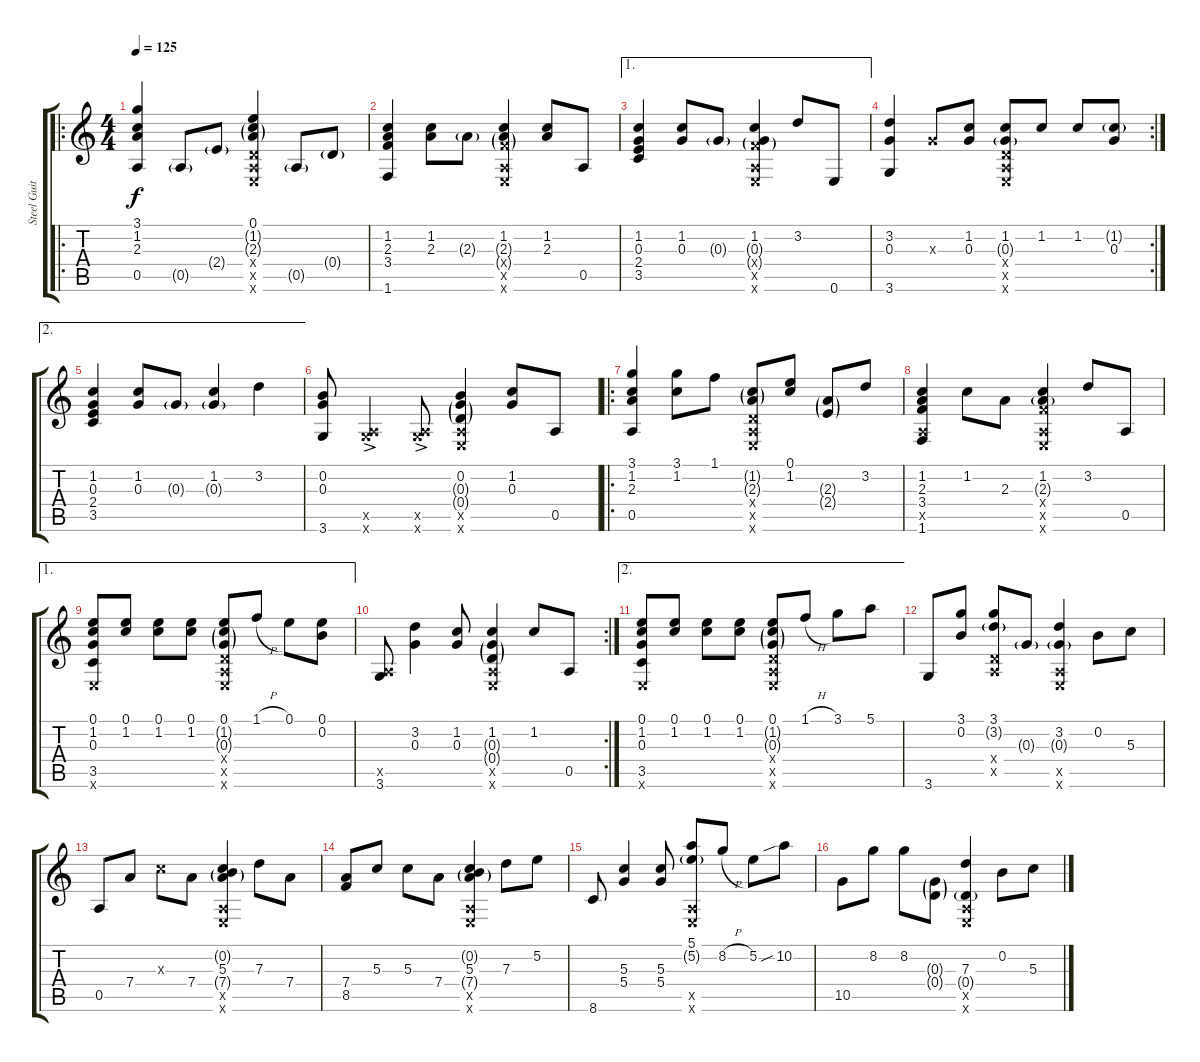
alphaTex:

\track ("Steel Guitar" "Steel Guit") {instrument acousticguitarsteel}
\staff {score tabs}
\tuning (E4 B3 G3 D3 A2 E2) {hide}
\ro
\ts (4 4)
\tempo 125
\clef g2
\ks c
(3.1 1.2 2.3 0.5).4{dy f} 0.5{g}.8 2.4{g}.8 (0.1 1.2{g} 2.3{g} 0.4{x} 0.5{x} 0.6{x}).4 0.5{g}.8 0.4{g}.8 |
(1.2 2.3 3.4 1.6).4 (1.2 2.3).8 2.3{g}.8 (1.2 2.3{g} 3.4{g x} 0.5{x} 0.6{x}).4 (1.2 2.3).8 0.5.8 |
\ae 1
(1.2 0.3 2.4 3.5).4 (1.2 0.3).8 0.3{g}.8 (1.2 0.3{g} 3.4{g x} 0.5{x} 0.6{x}).4 3.2.8 0.6.8 |
\rc 2
(3.2 0.3 3.6).4 0.3{x}.8 (1.2 0.3).8 (1.2 0.3{g} 0.4{x} 0.5{x} 0.6{x}).8 1.2.8 1.2.8 (1.2{g} 0.3).8 |
\ae 2
(1.2 0.3 2.4 3.5).4 (1.2 0.3).8 0.3{g}.8 (1.2 0.3{g}).4 3.2.4 |
(0.2 0.3 3.6).8 (0.5{x} 3.6{ac x}).4 (0.5{x} 3.6{ac x}).8 (0.2 0.3{g} 0.4{g} 0.5{x} 0.6{x}).4 (1.2 0.3).8 0.5.8 |
\ro
(3.1 1.2 2.3 0.5).4 (3.1 1.2).8 1.1.8 (1.2{g} 2.3{g} 0.4{x} 0.5{x} 0.6{x}).8 (0.1 1.2).8 (2.3{g} 2.4{g}).8 3.2.8 |
(1.2 2.3 3.4 0.5{x} 1.6).4 1.2.8 2.3.8 (1.2 2.3{g} 3.4{x} 0.5{x} 0.6{x}).4 3.2.8 0.5.8 |
\ae 1
(0.1 1.2 0.3 3.5 0.6{x}).8 (0.1 1.2).8 (0.1 1.2).8 (0.1 1.2).8 (0.1 1.2{g} 0.3{g} 0.4{x} 0.5{x} 0.6{x}).8 1.1{h}.8 0.1.8 (0.1 0.2).8 |
\rc 2
(0.5{x} 3.6).8 (3.2 0.3).4 (1.2 0.3).8 (1.2 0.3{g} 0.4{g} 0.5{x} 0.6{x}).4 1.2.8 0.5.8 |
\ae 2
(0.1 1.2 0.3 3.5 0.6{x}).8 (0.1 1.2).8 (0.1 1.2).8 (0.1 1.2).8 (0.1 1.2{g} 0.3{g} 0.4{x} 0.5{x} 0.6{x}).8 1.1{h}.8 3.1.8 5.1.8 |
3.6.8 (3.1 0.2).8 (3.1 3.2{g} 0.4{x} 0.5{x}).8 0.3{g}.8 (3.2 0.3{g} 0.5{x} 0.6{x}).4 0.2.8 5.3.8 |
0.5.8 7.4.8 5.3{x}.8 7.4.8 (0.2{g} 5.3 7.4{g} 0.5{x} 0.6{x}).4 7.3.8 7.4.8 |
(7.4 8.5).8 5.3.8 5.3.8 7.4.8 (0.2{g} 5.3 7.4{g} 0.5{x} 0.6{x}).4 7.3.8 5.2.8 |
8.6.8 (5.3 5.4).4 (5.3 5.4).8 (5.1 5.2{g} 0.5{x} 0.6{x}).8 8.2{h}.8 5.2.8 10.2{sib}.8 |
10.5.8 8.2.8 8.2.8 (0.3{g} 0.4{g}).8 (7.3 0.4{g} 0.5{x} 0.6{x}).4 0.2.8 5.3.8
